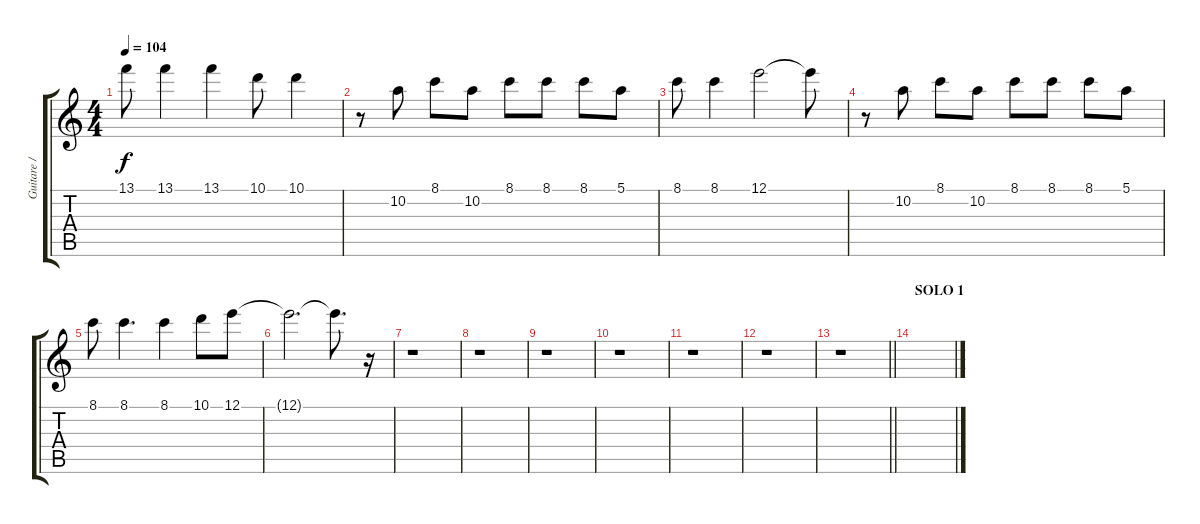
\track ("Guitare / chant" "Guitare / ") {instrument overdrivenguitar}
\staff {score tabs}
\tuning (E4 B3 G3 D3 A2 E2) {hide}
\ts (4 4)
\tempo 104
\clef g2
\ks c
13.1.8{dy f} 13.1.4 13.1.4 10.1.8 10.1.4 |
r.8 10.2.8 8.1.8 10.2.8 8.1.8 8.1.8 8.1.8 5.1.8 |
8.1.8 8.1.4 12.1.2 12.1{t}.8 |
r.8 10.2.8 8.1.8 10.2.8 8.1.8 8.1.8 8.1.8 5.1.8 |
8.1.8 8.1.4{d} 8.1.4 10.1.8 12.1.8 |
12.1{t}.2{d} 12.1{t}.8{d} r.16 |
r.1 |
r.1 |
r.1 |
r.1 |
r.1 |
r.1 |
\barLineRight lightlight
r.1 |
\section ("" "SOLO 1")
